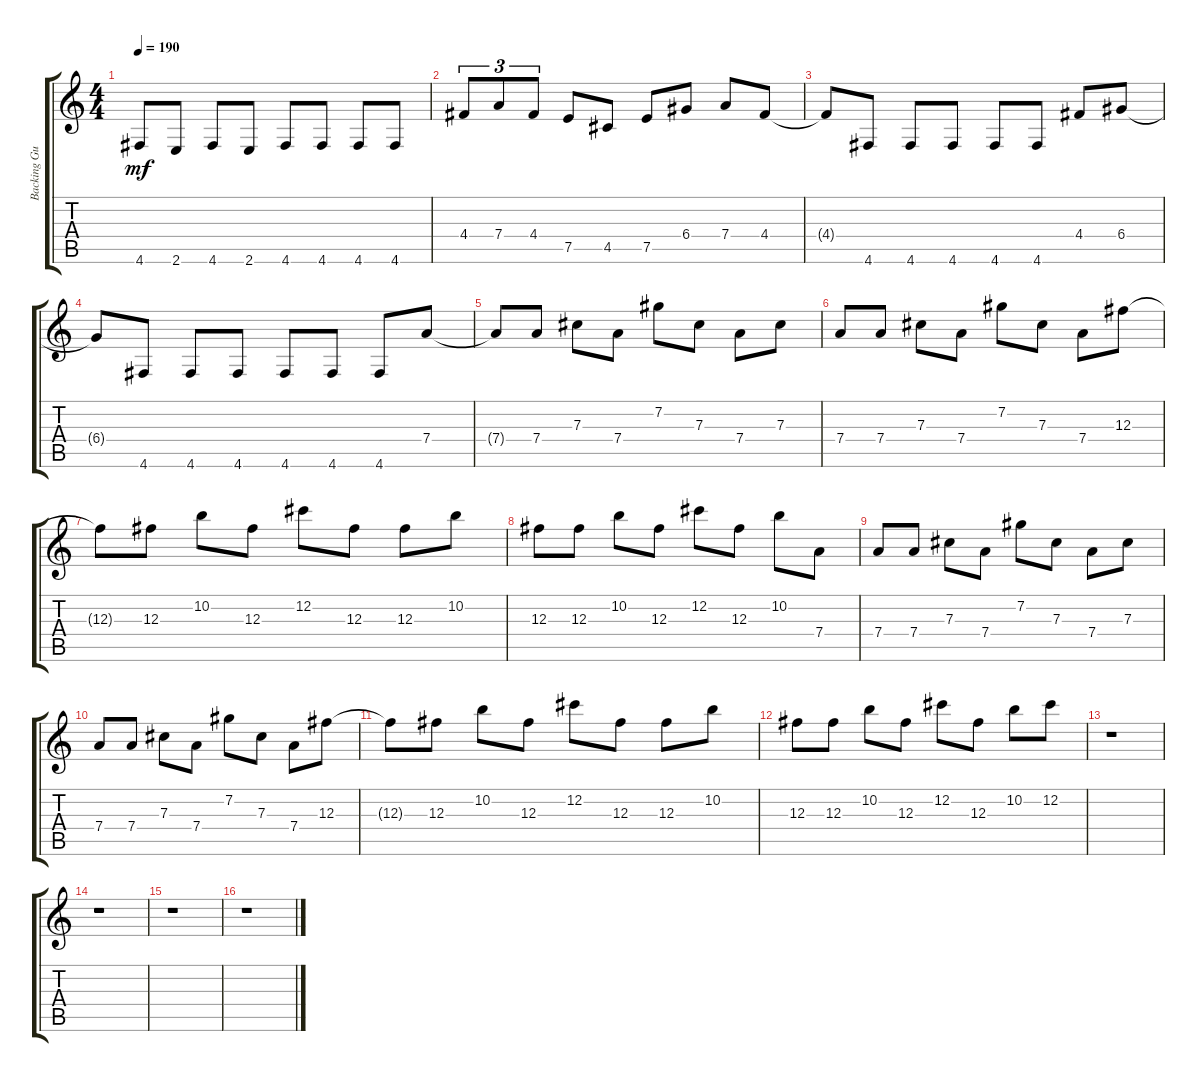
\track ("Backing Guitar" "Backing Gu") {instrument distortionguitar}
\staff {score tabs}
\tuning (Gb4 Db4 Gb3 D3 A2 D2) {hide}
\ts (4 4)
\tempo 190
\clef g2
\ks c
4.6{t}.8{dy mf} 2.6.8 4.6.8 2.6.8 4.6.8 4.6.8 4.6.8 4.6.8 |
4.4.8{tu (3 2)} 7.4.8{tu (3 2)} 4.4.8{tu (3 2)} 7.5.8 4.5.8 7.5.8 6.4.8 7.4.8 4.4.8 |
4.4{t}.8 4.6.8 4.6.8 4.6.8 4.6.8 4.6.8 4.4.8 6.4.8 |
6.4{t}.8 4.6.8 4.6.8 4.6.8 4.6.8 4.6.8 4.6.8 7.4.8 |
7.4{t}.8 7.4.8 7.3.8 7.4.8 7.2.8 7.3.8 7.4.8 7.3.8 |
7.4.8 7.4.8 7.3.8 7.4.8 7.2.8 7.3.8 7.4.8 12.3.8 |
12.3{t}.8 12.3.8 10.2.8 12.3.8 12.2.8 12.3.8 12.3.8 10.2.8 |
12.3.8 12.3.8 10.2.8 12.3.8 12.2.8 12.3.8 10.2.8 7.4.8 |
7.4.8 7.4.8 7.3.8 7.4.8 7.2.8 7.3.8 7.4.8 7.3.8 |
7.4.8 7.4.8 7.3.8 7.4.8 7.2.8 7.3.8 7.4.8 12.3.8 |
12.3{t}.8 12.3.8 10.2.8 12.3.8 12.2.8 12.3.8 12.3.8 10.2.8 |
12.3.8 12.3.8 10.2.8 12.3.8 12.2.8 12.3.8 10.2.8 12.2.8 |
r.1 |
r.1 |
r.1 |
r.1
